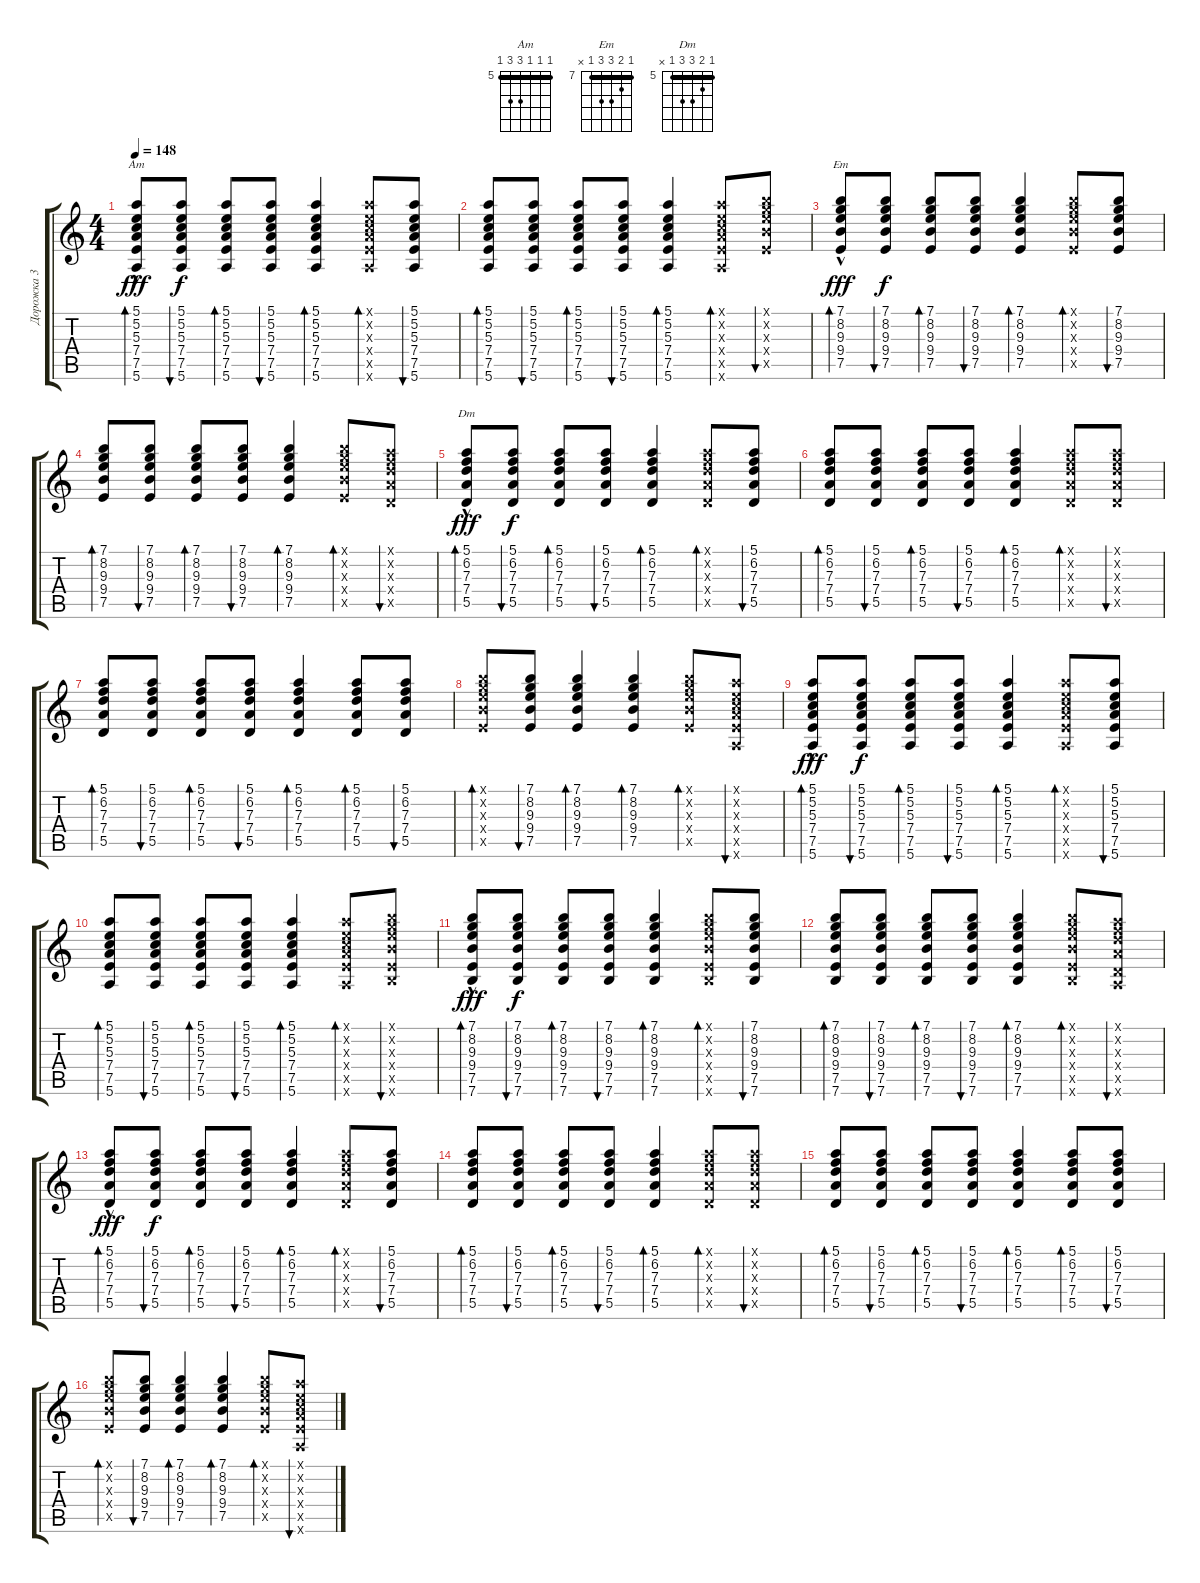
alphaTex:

\track ("Дорожка 3" "Дорожка 3") {instrument acousticguitarsteel}
\staff {score tabs}
\tuning (E4 B3 G3 D3 A2 E2) {hide}
\chord ("Am" 5 5 5 7 7 5) {firstfret 5 barre 5}
\chord ("Em" 7 8 9 9 7 x) {firstfret 7 barre 7}
\chord ("Dm" 5 6 7 7 5 x) {firstfret 5 barre 5}
\ts (4 4)
\tempo 148
\clef g2
\ks c
(5.1{hac} 5.2{hac} 5.3{hac} 7.4{hac} 7.5{hac} 5.6{hac}).8{bd 60 ch "Am" dy fff} (5.1 5.2 5.3 7.4 7.5 5.6).8{bu 60 dy f} (5.1 5.2 5.3 7.4 7.5 5.6).8{bd 60} (5.1 5.2 5.3 7.4 7.5 5.6).8{bu 60} (5.1 5.2 5.3 7.4 7.5 5.6).4{bd 60} (5.1{x} 5.2{x} 5.3{x} 7.4{x} 7.5{x} 5.6{x}).8{bd 60} (5.1 5.2 5.3 7.4 7.5 5.6).8{bu 60} |
(5.1 5.2 5.3 7.4 7.5 5.6).8{bd 60} (5.1 5.2 5.3 7.4 7.5 5.6).8{bu 60} (5.1 5.2 5.3 7.4 7.5 5.6).8{bd 60} (5.1 5.2 5.3 7.4 7.5 5.6).8{bu 60} (5.1 5.2 5.3 7.4 7.5 5.6).4{bd 60} (5.1{x} 5.2{x} 5.3{x} 7.4{x} 7.5{x} 5.6{x}).8{bd 60 beam Up} (7.1{x} 8.2{x} 9.3{x} 9.4{x} 7.5{x}).8{bu 60 beam Up} |
(7.1{hac} 8.2{hac} 9.3{hac} 9.4{hac} 7.5{hac}).8{bd 60 ch "Em" dy fff beam Up} (7.1 8.2 9.3 9.4 7.5).8{bu 60 dy f beam Up} (7.1 8.2 9.3 9.4 7.5).8{bd 60 beam Up} (7.1 8.2 9.3 9.4 7.5).8{bu 60 beam Up} (7.1 8.2 9.3 9.4 7.5).4{bd 60 beam Up} (7.1{x} 8.2{x} 9.3{x} 9.4{x} 7.5{x}).8{bd 60 beam Up} (7.1 8.2 9.3 9.4 7.5).8{bu 60 beam Up} |
(7.1 8.2 9.3 9.4 7.5).8{bd 60 beam Up} (7.1 8.2 9.3 9.4 7.5).8{bu 60 beam Up} (7.1 8.2 9.3 9.4 7.5).8{bd 60 beam Up} (7.1 8.2 9.3 9.4 7.5).8{bu 60 beam Up} (7.1 8.2 9.3 9.4 7.5).4{bd 60 beam Up} (7.1{x} 8.2{x} 9.3{x} 9.4{x} 7.5{x}).8{bd 60 beam Up} (5.1{x} 6.2{x} 7.3{x} 7.4{x} 5.5{x}).8{bu 60 beam Up} |
(5.1{hac} 6.2{hac} 7.3{hac} 7.4{hac} 5.5{hac}).8{bd 60 ch "Dm" dy fff beam Up} (5.1 6.2 7.3 7.4 5.5).8{bu 60 dy f beam Up} (5.1 6.2 7.3 7.4 5.5).8{bd 60 beam Up} (5.1 6.2 7.3 7.4 5.5).8{bu 60 beam Up} (5.1 6.2 7.3 7.4 5.5).4{bd 60 beam Up} (5.1{x} 6.2{x} 7.3{x} 7.4{x} 5.5{x}).8{bd 60 beam Up} (5.1 6.2 7.3 7.4 5.5).8{bu 60 beam Up} |
(5.1 6.2 7.3 7.4 5.5).8{bd 60 beam Up} (5.1 6.2 7.3 7.4 5.5).8{bu 60 beam Up} (5.1 6.2 7.3 7.4 5.5).8{bd 60 beam Up} (5.1 6.2 7.3 7.4 5.5).8{bu 60 beam Up} (5.1 6.2 7.3 7.4 5.5).4{bd 60 beam Up} (5.1{x} 6.2{x} 7.3{x} 7.4{x} 5.5{x}).8{bd 60 beam Up} (5.1{x} 6.2{x} 7.3{x} 7.4{x} 5.5{x}).8{bu 60 beam Up} |
(5.1 6.2 7.3 7.4 5.5).8{bd 60 beam Up} (5.1 6.2 7.3 7.4 5.5).8{bu 60 beam Up} (5.1 6.2 7.3 7.4 5.5).8{bd 60 beam Up} (5.1 6.2 7.3 7.4 5.5).8{bu 60 beam Up} (5.1 6.2 7.3 7.4 5.5).4{bd 60 beam Up} (5.1 6.2 7.3 7.4 5.5).8{bd 60 beam Up} (5.1 6.2 7.3 7.4 5.5).8{bu 60 beam Up} |
(7.1{x} 8.2{x} 9.3{x} 9.4{x} 7.5{x}).8{bd 60 beam Up} (7.1 8.2 9.3 9.4 7.5).8{bu 60 beam Up} (7.1 8.2 9.3 9.4 7.5).4{bd 60 beam Up} (7.1 8.2 9.3 9.4 7.5).4{bd 60 beam Up} (7.1{x} 8.2{x} 9.3{x} 9.4{x} 7.5{x}).8{bd 60 beam Up} (5.1{x} 5.2{x} 5.3{x} 7.4{x} 7.5{x} 5.6{x}).8{bu 60 beam Up} |
(5.1{hac} 5.2{hac} 5.3{hac} 7.4{hac} 7.5{hac} 5.6{hac}).8{bd 60 dy fff} (5.1 5.2 5.3 7.4 7.5 5.6).8{bu 60 dy f} (5.1 5.2 5.3 7.4 7.5 5.6).8{bd 60} (5.1 5.2 5.3 7.4 7.5 5.6).8{bu 60} (5.1 5.2 5.3 7.4 7.5 5.6).4{bd 60} (5.1{x} 5.2{x} 5.3{x} 7.4{x} 7.5{x} 5.6{x}).8{bd 60} (5.1 5.2 5.3 7.4 7.5 5.6).8{bu 60} |
(5.1 5.2 5.3 7.4 7.5 5.6).8{bd 60} (5.1 5.2 5.3 7.4 7.5 5.6).8{bu 60} (5.1 5.2 5.3 7.4 7.5 5.6).8{bd 60} (5.1 5.2 5.3 7.4 7.5 5.6).8{bu 60} (5.1 5.2 5.3 7.4 7.5 5.6).4{bd 60} (5.1{x} 5.2{x} 5.3{x} 7.4{x} 7.5{x} 5.6{x}).8{bd 60 beam Up} (7.1{x} 8.2{x} 9.3{x} 9.4{x} 7.5{x} 7.6{x}).8{bu 60 beam Up} |
(7.1{hac} 8.2{hac} 9.3{hac} 9.4{hac} 7.5{hac} 7.6).8{bd 60 dy fff beam Up} (7.1 8.2 9.3 9.4 7.5 7.6).8{bu 60 dy f beam Up} (7.1 8.2 9.3 9.4 7.5 7.6).8{bd 60 beam Up} (7.1 8.2 9.3 9.4 7.5 7.6).8{bu 60 beam Up} (7.1 8.2 9.3 9.4 7.5 7.6).4{bd 60 beam Up} (7.1{x} 8.2{x} 9.3{x} 9.4{x} 7.5{x} 7.6{x}).8{bd 60 beam Up} (7.1 8.2 9.3 9.4 7.5 7.6).8{bu 60 beam Up} |
(7.1 8.2 9.3 9.4 7.5 7.6).8{bd 60 beam Up} (7.1 8.2 9.3 9.4 7.5 7.6).8{bu 60 beam Up} (7.1 8.2 9.3 9.4 7.5 7.6).8{bd 60 beam Up} (7.1 8.2 9.3 9.4 7.5 7.6).8{bu 60 beam Up} (7.1 8.2 9.3 9.4 7.5 7.6).4{bd 60 beam Up} (7.1{x} 8.2{x} 9.3{x} 9.4{x} 7.5{x} 7.6{x}).8{bd 60 beam Up} (5.1{x} 6.2{x} 7.3{x} 7.4{x} 5.5{x} 5.6{x}).8{bu 60 beam Up} |
(5.1{hac} 6.2{hac} 7.3{hac} 7.4{hac} 5.5{hac}).8{bd 60 dy fff beam Up} (5.1 6.2 7.3 7.4 5.5).8{bu 60 dy f beam Up} (5.1 6.2 7.3 7.4 5.5).8{bd 60 beam Up} (5.1 6.2 7.3 7.4 5.5).8{bu 60 beam Up} (5.1 6.2 7.3 7.4 5.5).4{bd 60 beam Up} (5.1{x} 6.2{x} 7.3{x} 7.4{x} 5.5{x}).8{bd 60 beam Up} (5.1 6.2 7.3 7.4 5.5).8{bu 60 beam Up} |
(5.1 6.2 7.3 7.4 5.5).8{bd 60 beam Up} (5.1 6.2 7.3 7.4 5.5).8{bu 60 beam Up} (5.1 6.2 7.3 7.4 5.5).8{bd 60 beam Up} (5.1 6.2 7.3 7.4 5.5).8{bu 60 beam Up} (5.1 6.2 7.3 7.4 5.5).4{bd 60 beam Up} (5.1{x} 6.2{x} 7.3{x} 7.4{x} 5.5{x}).8{bd 60 beam Up} (5.1{x} 6.2{x} 7.3{x} 7.4{x} 5.5{x}).8{bu 60 beam Up} |
(5.1 6.2 7.3 7.4 5.5).8{bd 60 beam Up} (5.1 6.2 7.3 7.4 5.5).8{bu 60 beam Up} (5.1 6.2 7.3 7.4 5.5).8{bd 60 beam Up} (5.1 6.2 7.3 7.4 5.5).8{bu 60 beam Up} (5.1 6.2 7.3 7.4 5.5).4{bd 60 beam Up} (5.1 6.2 7.3 7.4 5.5).8{bd 60 beam Up} (5.1 6.2 7.3 7.4 5.5).8{bu 60 beam Up} |
(7.1{x} 8.2{x} 9.3{x} 9.4{x} 7.5{x}).8{bd 60 beam Up} (7.1 8.2 9.3 9.4 7.5).8{bu 60 beam Up} (7.1 8.2 9.3 9.4 7.5).4{bd 60 beam Up} (7.1 8.2 9.3 9.4 7.5).4{bd 60 beam Up} (7.1{x} 8.2{x} 9.3{x} 9.4{x} 7.5{x}).8{bd 60 beam Up} (5.1{x} 5.2{x} 5.3{x} 7.4{x} 7.5{x} 5.6{x}).8{bu 60 beam Up}
